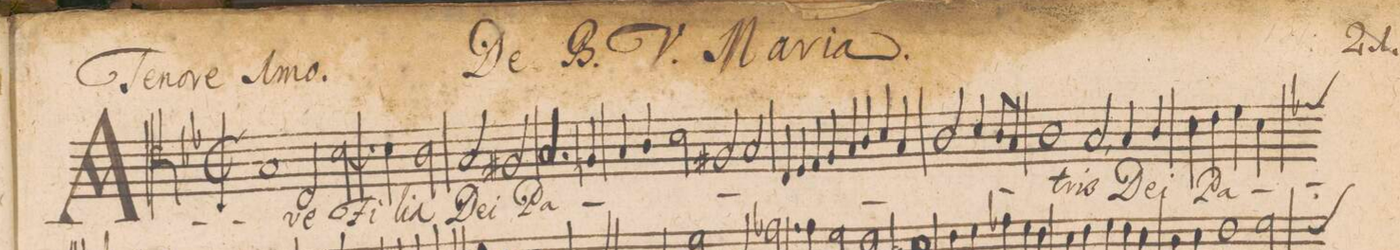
**kern	**text
*I"Tenore 1mo.	*
*clefC4	*
*k[b-e-]	*
*met(c|)	*
*M2/1	*
1G	A-
2C/	-ve
*2\right	*
[<2B-\	Fi-
=2-	=2-
4B-]	.
4B-\	-li-
2A\	-a
2G/	De-
2F#X/	-i
=3-	=3-
2.G/	Pa-
4Fn/	.
4G/	.
4A/	.
2B-\	.
=4-	=4-
2F#X/	.
2G/	.
4C/	.
4D/	.
4E-/	.
4F#/	.
=5-	=5-
4G/	.
4A/	.
4B-/	.
4G/	.
2A/	.
4B-/	.
8A/L	.
8G/J	.
=6-	=6-
1A	.
2G,/	-tris
4G/	De-
4A/	-i
=7-	=7-
4B-\	Pa-
4c\	.
4d\	.
*custos:e-	*
4B-\	.
*-	*-
